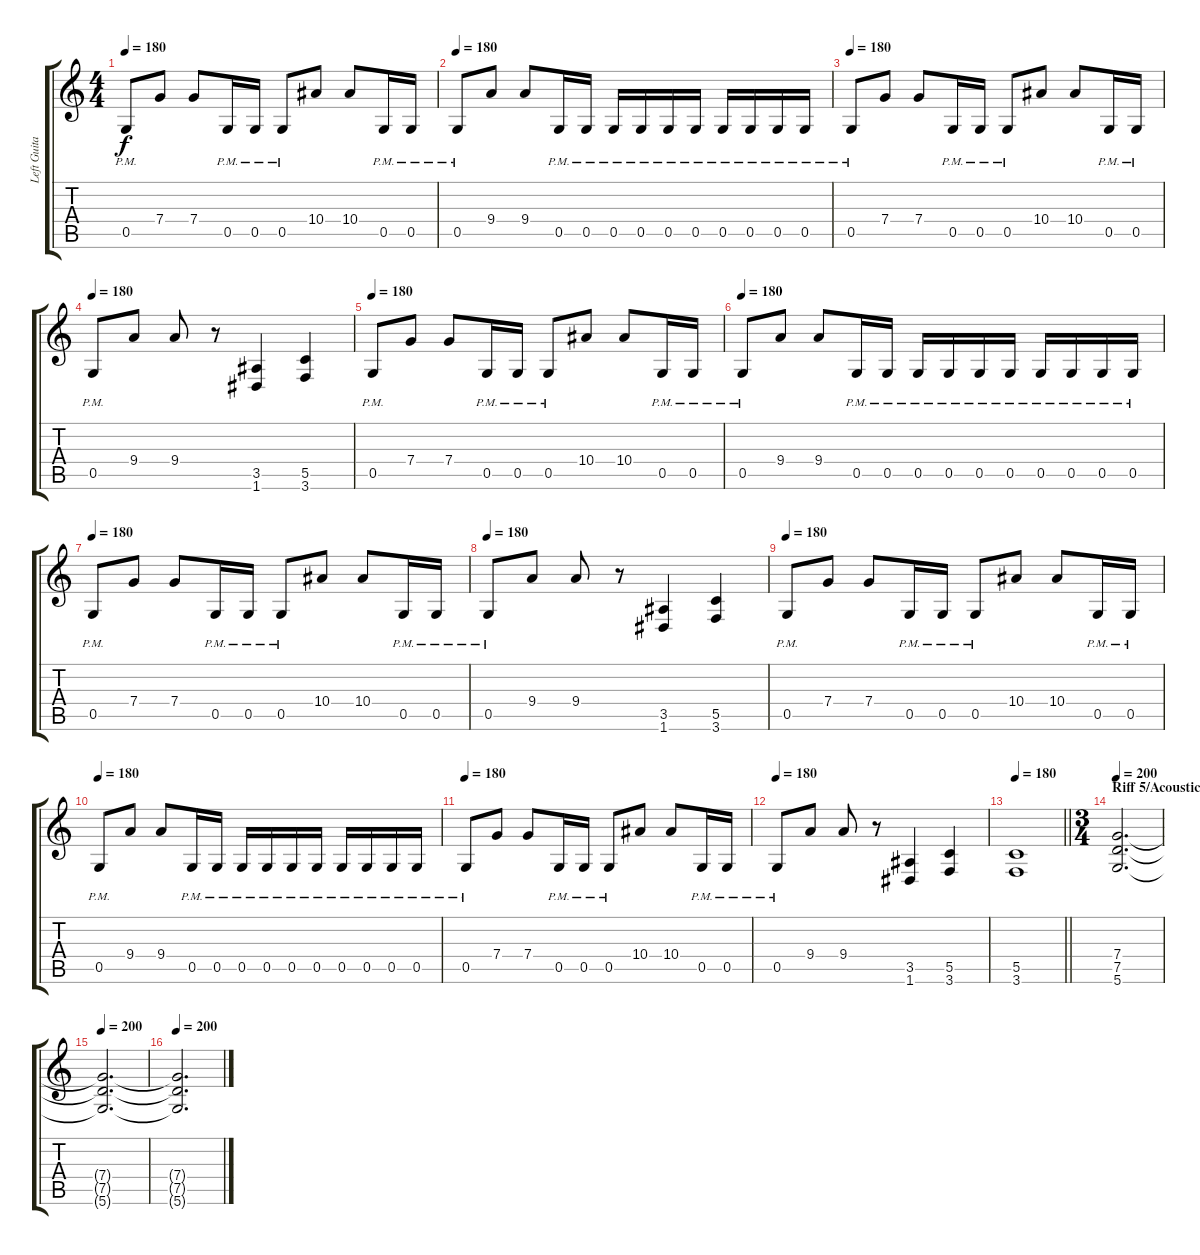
\track ("Left Guitar" "Left Guita") {instrument distortionguitar}
\staff {score tabs}
\tuning (D4 A3 F3 C3 G2 D2) {hide}
\ts (4 4)
\tempo 180
\clef g2
\ks c
0.5{pm}.8{dy f} 7.4.8 7.4.8 0.5{pm}.16 0.5{pm}.16 0.5{pm}.8 10.4.8 10.4.8 0.5{pm}.16 0.5{pm}.16 |
\tempo 180
0.5{pm}.8 9.4.8 9.4.8 0.5{pm}.16 0.5{pm}.16 0.5{pm}.16 0.5{pm}.16 0.5{pm}.16 0.5{pm}.16 0.5{pm}.16 0.5{pm}.16 0.5{pm}.16 0.5{pm}.16 |
\tempo 180
0.5{pm}.8 7.4.8 7.4.8 0.5{pm}.16 0.5{pm}.16 0.5{pm}.8 10.4.8 10.4.8 0.5{pm}.16 0.5{pm}.16 |
\tempo 180
0.5{pm}.8 9.4.8 9.4.8 r.8 (3.5 1.6).4 (5.5 3.6).4 |
\tempo 180
0.5{pm}.8 7.4.8 7.4.8 0.5{pm}.16 0.5{pm}.16 0.5{pm}.8 10.4.8 10.4.8 0.5{pm}.16 0.5{pm}.16 |
\tempo 180
0.5{pm}.8 9.4.8 9.4.8 0.5{pm}.16 0.5{pm}.16 0.5{pm}.16 0.5{pm}.16 0.5{pm}.16 0.5{pm}.16 0.5{pm}.16 0.5{pm}.16 0.5{pm}.16 0.5{pm}.16 |
\tempo 180
0.5{pm}.8 7.4.8 7.4.8 0.5{pm}.16 0.5{pm}.16 0.5{pm}.8 10.4.8 10.4.8 0.5{pm}.16 0.5{pm}.16 |
\tempo 180
0.5{pm}.8 9.4.8 9.4.8 r.8 (3.5 1.6).4 (5.5 3.6).4 |
\tempo 180
0.5{pm}.8 7.4.8 7.4.8 0.5{pm}.16 0.5{pm}.16 0.5{pm}.8 10.4.8 10.4.8 0.5{pm}.16 0.5{pm}.16 |
\tempo 180
0.5{pm}.8 9.4.8 9.4.8 0.5{pm}.16 0.5{pm}.16 0.5{pm}.16 0.5{pm}.16 0.5{pm}.16 0.5{pm}.16 0.5{pm}.16 0.5{pm}.16 0.5{pm}.16 0.5{pm}.16 |
\tempo 180
0.5{pm}.8 7.4.8 7.4.8 0.5{pm}.16 0.5{pm}.16 0.5{pm}.8 10.4.8 10.4.8 0.5{pm}.16 0.5{pm}.16 |
\tempo 180
0.5{pm}.8 9.4.8 9.4.8 r.8 (3.5 1.6).4 (5.5 3.6).4 |
\tempo 180
\barLineRight lightlight
(5.5 3.6).1 |
\ts (3 4)
\section ("" "Riff 5/Acoustic Middle")
\tempo 200
(7.4 7.5 5.6).2{d volume 0} |
\tempo 200
(7.4{t} 7.5{t} 5.6{t}).2{d} |
\tempo 200
(7.4{t} 7.5{t} 5.6{t}).2{d}
